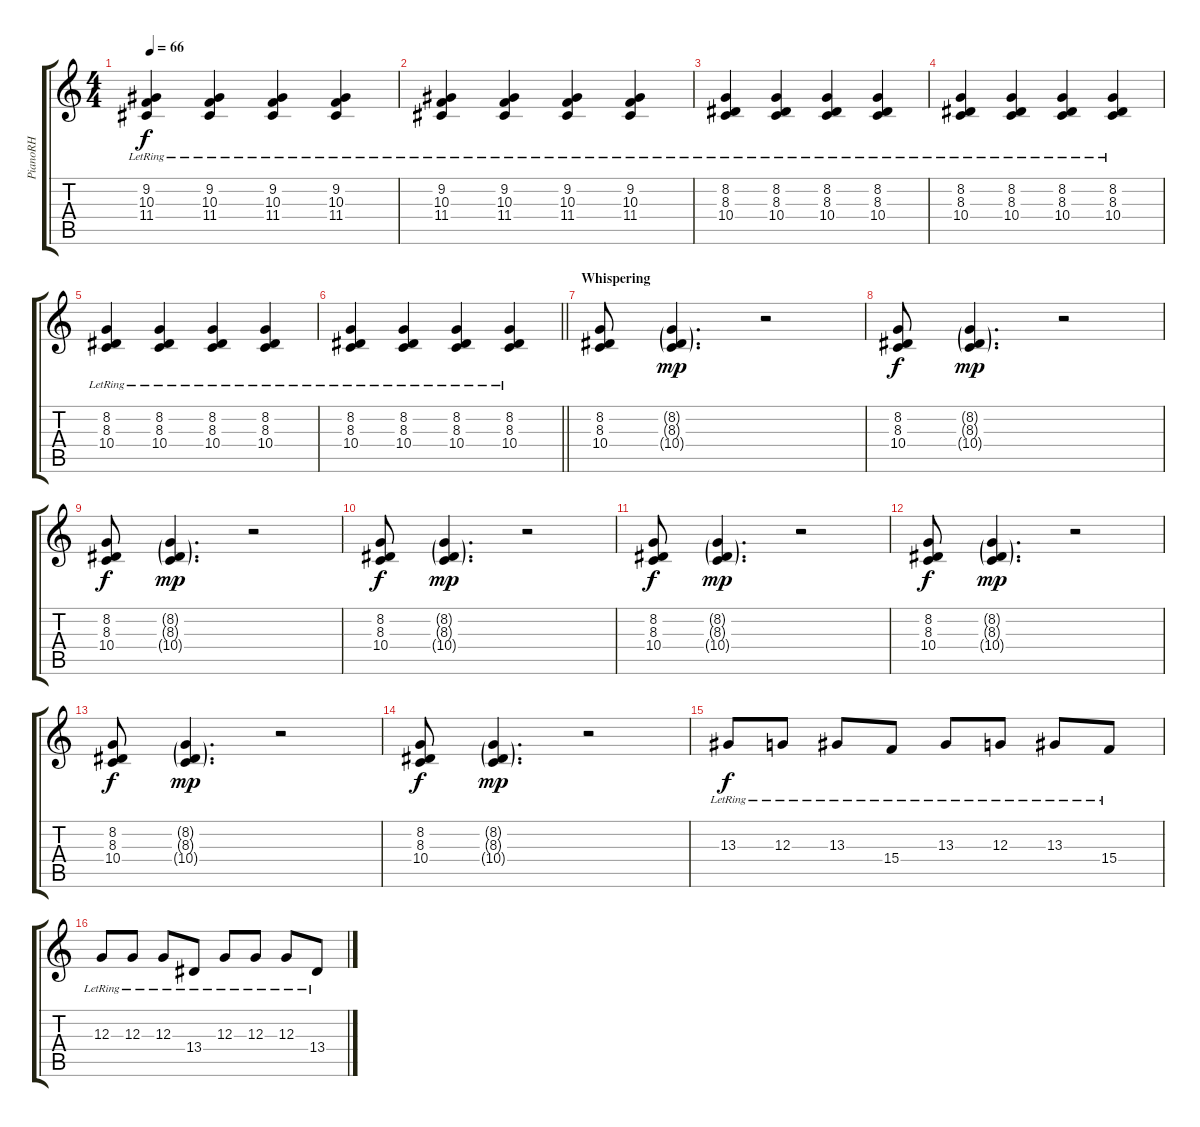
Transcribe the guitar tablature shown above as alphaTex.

\track ("PianoRH" "PianoRH") {instrument acousticgrandpiano}
\staff {score tabs}
\tuning (E4 B3 G3 D3 A2 E2) {hide}
\ts (4 4)
\tempo 66
\clef g2
\ks c
(9.2{lr} 10.3{lr} 11.4{lr}).4{dy f} (9.2{lr} 10.3{lr} 11.4{lr}).4 (9.2{lr} 10.3{lr} 11.4{lr}).4 (9.2{lr} 10.3{lr} 11.4{lr}).4 |
(9.2{lr} 10.3{lr} 11.4{lr}).4 (9.2{lr} 10.3{lr} 11.4{lr}).4 (9.2{lr} 10.3{lr} 11.4{lr}).4 (9.2{lr} 10.3{lr} 11.4{lr}).4 |
(8.2{lr} 8.3{lr} 10.4{lr}).4 (8.2{lr} 8.3{lr} 10.4{lr}).4 (8.2{lr} 8.3{lr} 10.4{lr}).4 (8.2{lr} 8.3{lr} 10.4{lr}).4 |
(8.2{lr} 8.3{lr} 10.4{lr}).4 (8.2{lr} 8.3{lr} 10.4{lr}).4 (8.2{lr} 8.3{lr} 10.4{lr}).4 (8.2{lr} 8.3{lr} 10.4{lr}).4 |
(8.2{lr} 8.3{lr} 10.4{lr}).4 (8.2{lr} 8.3{lr} 10.4{lr}).4 (8.2{lr} 8.3{lr} 10.4{lr}).4 (8.2{lr} 8.3{lr} 10.4{lr}).4 |
\barLineRight lightlight
(8.2{lr} 8.3{lr} 10.4{lr}).4 (8.2{lr} 8.3{lr} 10.4{lr}).4 (8.2{lr} 8.3{lr} 10.4{lr}).4 (8.2{lr} 8.3{lr} 10.4{lr}).4 |
\section ("" "Whispering")
(8.2 8.3 10.4).8 (8.2{g} 8.3{g} 10.4{g}).4{d dy mp} r.2 |
(8.2 8.3 10.4).8{dy f} (8.2{g} 8.3{g} 10.4{g}).4{d dy mp} r.2 |
(8.2 8.3 10.4).8{dy f} (8.2{g} 8.3{g} 10.4{g}).4{d dy mp} r.2 |
(8.2 8.3 10.4).8{dy f} (8.2{g} 8.3{g} 10.4{g}).4{d dy mp} r.2 |
(8.2 8.3 10.4).8{dy f} (8.2{g} 8.3{g} 10.4{g}).4{d dy mp} r.2 |
(8.2 8.3 10.4).8{dy f} (8.2{g} 8.3{g} 10.4{g}).4{d dy mp} r.2 |
(8.2 8.3 10.4).8{dy f} (8.2{g} 8.3{g} 10.4{g}).4{d dy mp} r.2 |
(8.2 8.3 10.4).8{dy f} (8.2{g} 8.3{g} 10.4{g}).4{d dy mp} r.2 |
13.3{lr}.8{dy f} 12.3{lr}.8 13.3{lr}.8 15.4{lr}.8 13.3{lr}.8 12.3{lr}.8 13.3{lr}.8 15.4{lr}.8 |
12.3{lr}.8 12.3{lr}.8 12.3{lr}.8 13.4{lr}.8 12.3{lr}.8 12.3{lr}.8 12.3{lr}.8 13.4{lr}.8
